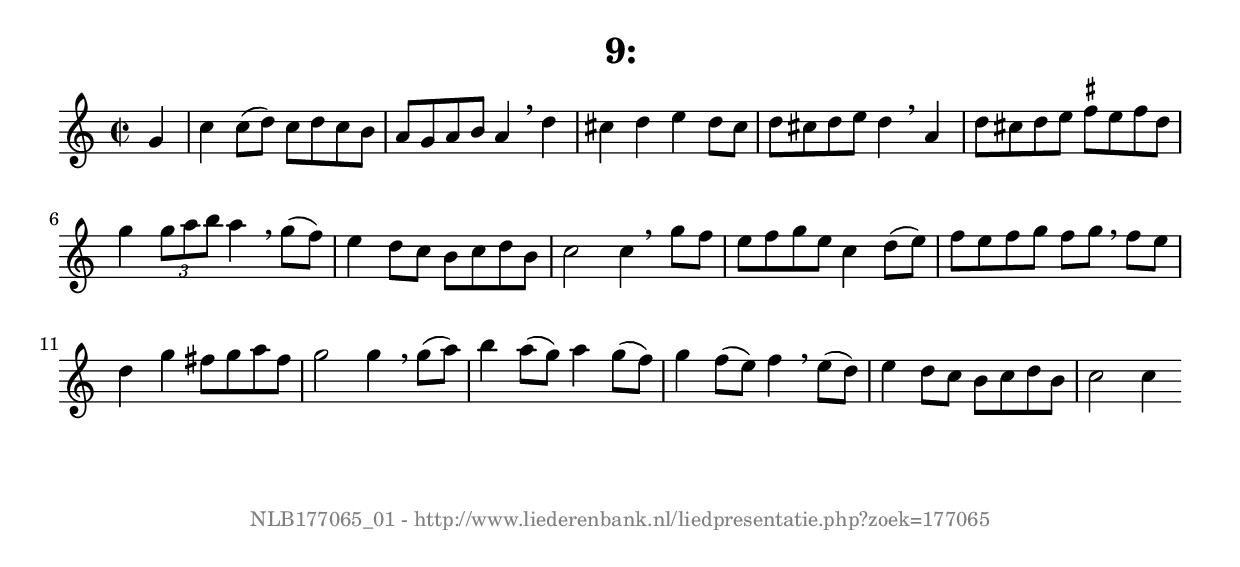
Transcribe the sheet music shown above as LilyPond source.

%
% produced by wce2krn 1.64 (7 June 2014)
%
\version"2.16"
#(append! paper-alist '(("long" . (cons (* 210 mm) (* 2000 mm)))))
#(set-default-paper-size "long")
sb = {\breathe}
mBreak = {\breathe }
bBreak = {\breathe }
x = {\once\override NoteHead #'style = #'cross }
gl=\glissando
itime={\override Staff.TimeSignature #'stencil = ##f }
ficta = {\once\set suggestAccidentals = ##t}
fine = {\once\override Score.RehearsalMark #'self-alignment-X = #1 \mark \markup {\italic{Fine}}}
dc = {\once\override Score.RehearsalMark #'self-alignment-X = #1 \mark \markup {\italic{D.C.}}}
dcf = {\once\override Score.RehearsalMark #'self-alignment-X = #1 \mark \markup {\italic{D.C. al Fine}}}
dcc = {\once\override Score.RehearsalMark #'self-alignment-X = #1 \mark \markup {\italic{D.C. al Coda}}}
ds = {\once\override Score.RehearsalMark #'self-alignment-X = #1 \mark \markup {\italic{D.S.}}}
dsf = {\once\override Score.RehearsalMark #'self-alignment-X = #1 \mark \markup {\italic{D.S. al Fine}}}
dsc = {\once\override Score.RehearsalMark #'self-alignment-X = #1 \mark \markup {\italic{D.S. al Coda}}}
pv = {\set Score.repeatCommands = #'((volta "1"))}
sv = {\set Score.repeatCommands = #'((volta "2"))}
tv = {\set Score.repeatCommands = #'((volta "3"))}
qv = {\set Score.repeatCommands = #'((volta "4"))}
xv = {\set Score.repeatCommands = #'((volta #f))}
\header{ tagline = ""
title = "9:"
}
\score {{
\key c \major
\relative g'
{
\set melismaBusyProperties = #'()
\partial 32*8
\time 2/2
\tempo 4=120
\override Score.MetronomeMark #'transparent = ##t
\override Score.RehearsalMark #'break-visibility = #(vector #t #t #f)
g4 c c8( d) c d c b a g a b a4 \sb d cis d e d8 cis d cis d e d4 \mBreak
a4 d8 cis d e \ficta fis e \ficta fis d g4 \times 2/3 {g8 a b} a4 \sb g8( f) e4 d8 c b c d b c2 c4 \bar ":|:" \bBreak
g'8 f e f g e c4 d8( e) f e f g f g \sb f e d4 g fis8 g a fis g2 g4 \mBreak
g8( a) b4 a8( g) a4 g8( f) g4 f8( e) f4 \sb e8( d) e4 d8 c b c d b c2 c4 \bar ":|"
 }}
 \midi { }
 \layout {
            indent = 0.0\cm
}
}
\markup { \vspace #0 } \markup { \with-color #grey \fill-line { \center-column { \smaller "NLB177065_01 - http://www.liederenbank.nl/liedpresentatie.php?zoek=177065" } } }
